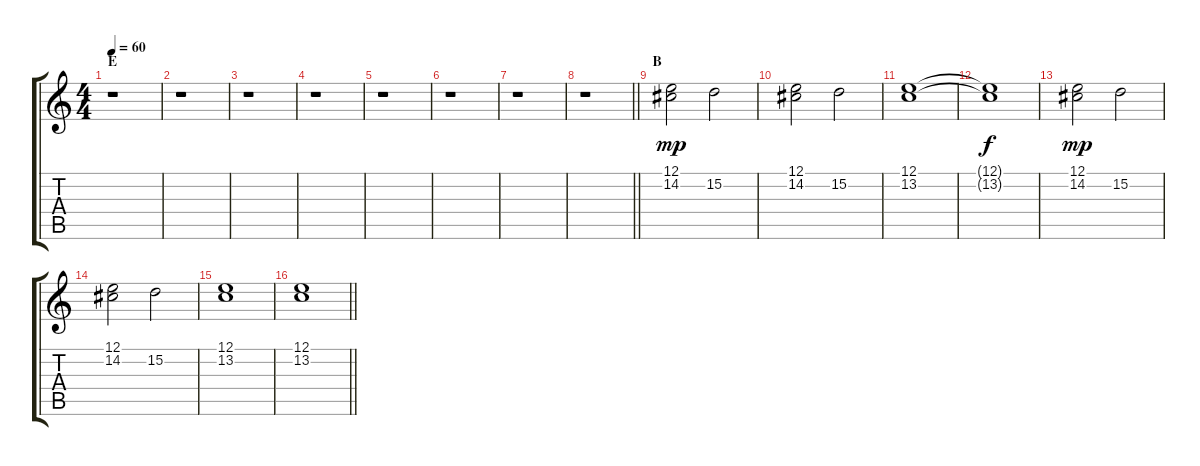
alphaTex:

\track "" {instrument pad8sweep}
\staff {score tabs}
\tuning (E4 B3 G3 D3 A2 E2) {hide}
\ts (4 4)
\section ("" "E")
\tempo 60
\clef g2
\ks c
r.1{dy mp} |
r.1 |
r.1 |
r.1 |
r.1 |
r.1 |
r.1 |
\barLineRight lightlight
r.1 |
\section ("" "B")
(12.1 14.2).2 15.2.2 |
(12.1 14.2).2 15.2.2 |
(12.1 13.2).1 |
(12.1{t} 13.2{t}).1{dy f} |
(12.1 14.2).2{dy mp} 15.2.2 |
(12.1 14.2).2 15.2.2 |
(12.1 13.2).1 |
\barLineRight lightlight
(12.1 13.2).1
